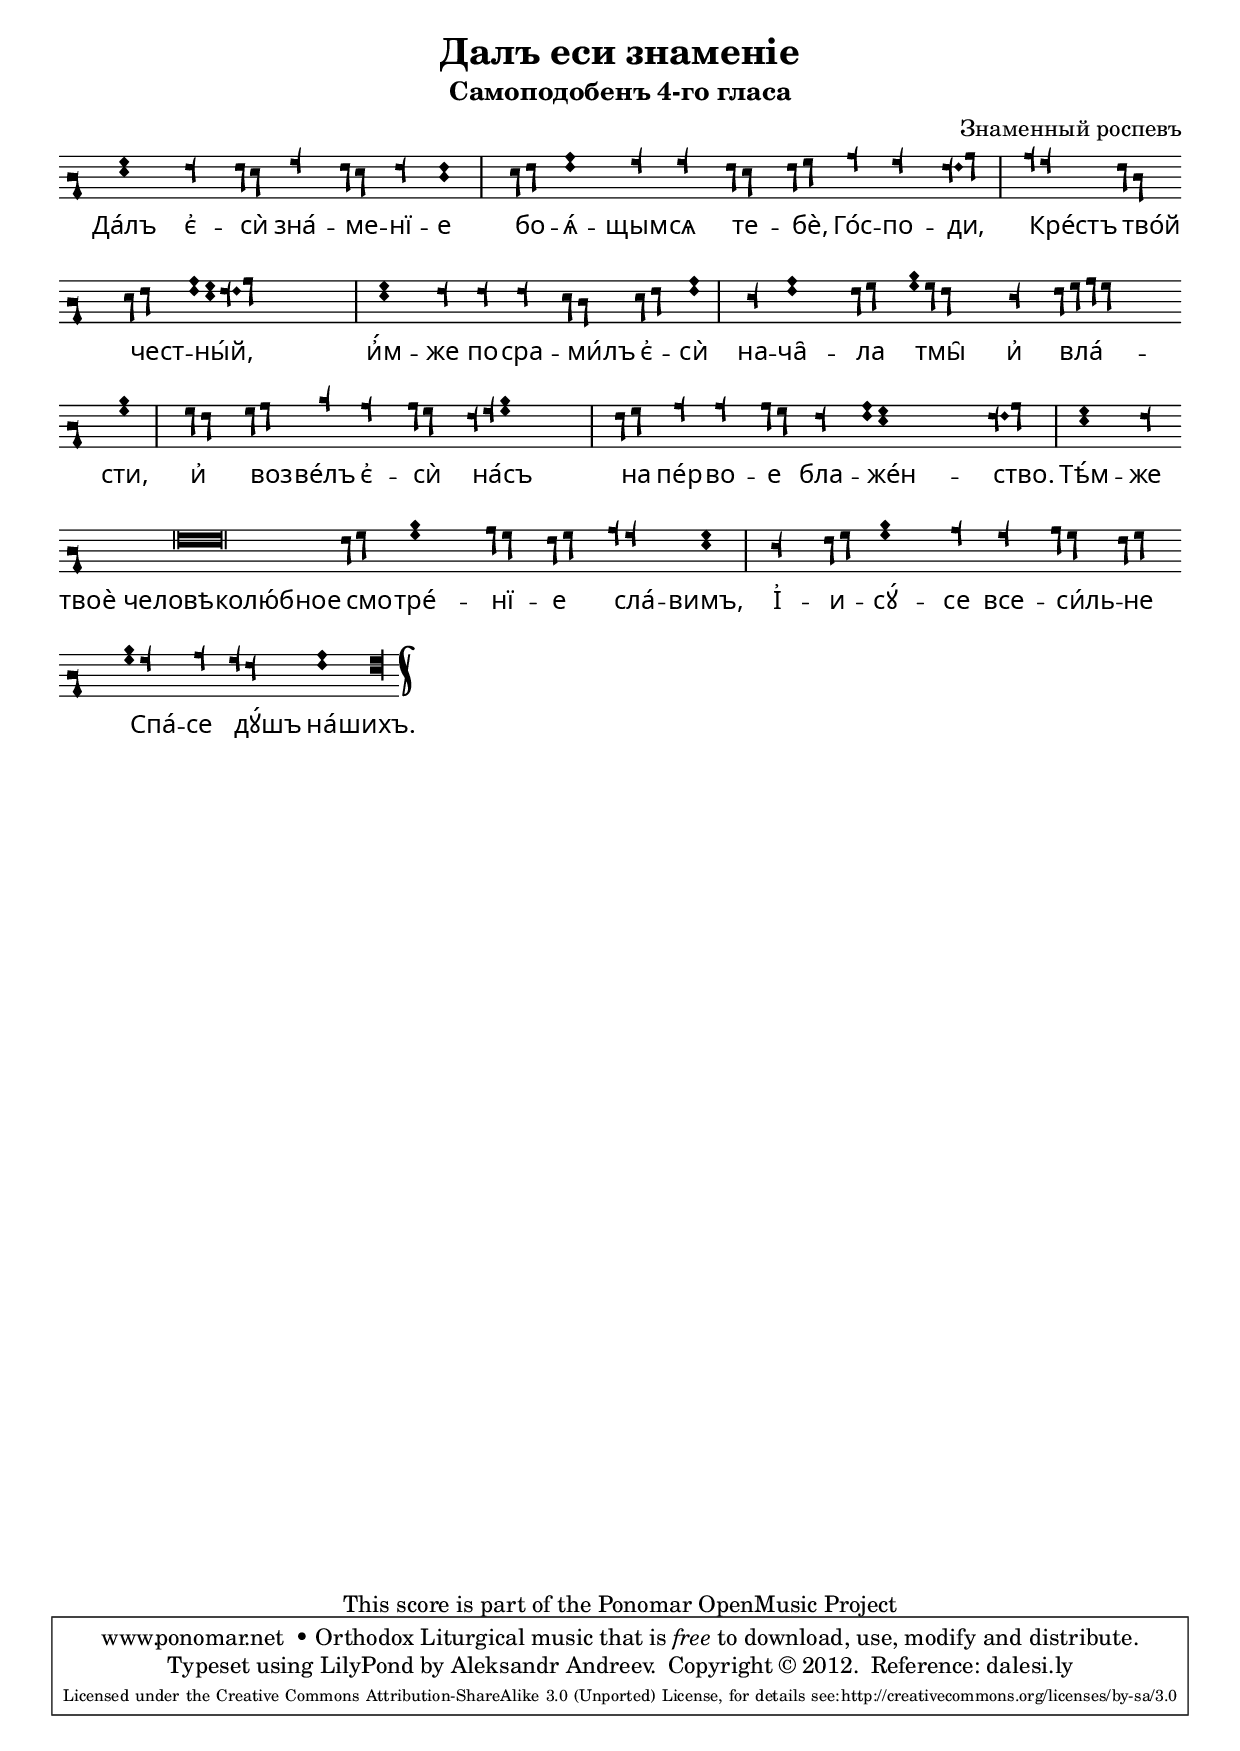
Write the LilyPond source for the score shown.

\version "2.15.9"
%\include "/home/sasha/kievan.ly"

%
% Declare head prefix shortcuts.
%
recitative = #(ly:make-duration -1 0)
final = #(ly:make-duration -2 0)

%
% Shortcuts for implementing parentheses
% used to offset optional Znamenny Fiti
%
leftparen = {
  \once \override BreathingSign #'Y-offset = #0
  \once \override BreathingSign #'text =
  #(markup #:fontsize 8 #:musicglyph "accidentals.leftparen")
  \breathe }

rightparen = {
  \once \override BreathingSign #'Y-offset = #0
  \once \override BreathingSign #'text =
  #(markup #:fontsize 8 #:musicglyph "accidentals.rightparen")
  \breathe }
  
\header {
    subtitle = "Самоподобенъ 4-го гласа"
    composer= "Знаменный роспевъ"
    title = "Далъ еси знаменіе"
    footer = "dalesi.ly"
    ponomarname = "Automelon0402"
    ponomartype = "Znamenny"
    ponomarsource = "Обиход Нотнаго Пения"
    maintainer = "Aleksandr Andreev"
    maintaineremail = "aleksandr.andreev@gmail.com"
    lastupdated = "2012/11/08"
    ponomarlang = "cu"
    ponomarcomments = ""
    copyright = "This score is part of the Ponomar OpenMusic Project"
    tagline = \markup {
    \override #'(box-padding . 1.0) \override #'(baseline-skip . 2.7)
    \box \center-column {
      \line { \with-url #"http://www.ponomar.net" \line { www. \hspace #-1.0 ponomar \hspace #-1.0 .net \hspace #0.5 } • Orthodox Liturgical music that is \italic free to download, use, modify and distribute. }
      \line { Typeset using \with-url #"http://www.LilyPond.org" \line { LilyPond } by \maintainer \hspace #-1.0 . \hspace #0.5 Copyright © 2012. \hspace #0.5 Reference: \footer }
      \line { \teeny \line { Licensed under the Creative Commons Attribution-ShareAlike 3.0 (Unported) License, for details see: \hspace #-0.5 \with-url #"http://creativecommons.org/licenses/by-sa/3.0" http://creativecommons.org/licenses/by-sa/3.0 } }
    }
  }
}

\score {
<<
\new KievanStaff {
    \new KievanVoice = "one"
     { \cadenzaOn
        \relative c' {
        \override Staff.BarLine #'extra-spacing-width = #'(0 . 2) 
	e1 e2 
	\[ e4(  d ) \]
	f2
	\[ e4(  d ) \]
	e2 d1 \bar "|"
	
	\[ d4(  e4 ) \]
	f1 f2 f
	\[ e4(  d4 ) \]
	\[ e4(  f4 ) \]
	g2 f 
	\[ e2.( g4 ) \]
	\bar "|"
	
	\[ g2(  f ) \]
	\[ e4(  c4 ) \]
	\[ d4(  e4 ) \]
	\[ f1( e e2. g4 ) \]
	\bar "|"
	
	e1 e2 e e 
	\[ d4(  c4 ) \]
	\[ d4(  e4 ) \]
	f1
	\bar "|"
	
	d2 f1
	\[ e4(  f ) \]
	\[ g1( f4  e ) \]
	d2
	\[ e4( f g  f ) \]
	g1
	\bar "|"
		
	\[ f4(  e ) \]
	\[ f4(  g ) \]
	a2 g
	\[ g4(  f ) \]
	\[ e2( f  g1 ) \]
	\bar "|"
		
	\[ e4(  f ) \]
	g2 g2 
	\[ g4(  f ) \]
	e2
	\[ f1(  e ) \]
	\[ e2.(  g4 ) \]
	\bar "|"
	
	e1 e2 e\recitative 
	\[ e4(  f ) \]
	g1
	\[ g4(  f ) \]
	\[ e4(  f ) \]
	\[ g2(  f ) \]
	e1
	
	\bar "|"
	
	d2
	\[ e4(  f ) \]
	g1 g2 f2
	\[ g4(  f ) \]
	\[ e4(  f ) \]
	\[ g1(  f2 ) \]
	g2
	
	\[ f2(  e ) \]
	f1 e\final*1/64
	\bar "k"
	} %relative
	} %voice
} % staff

\new Lyrics \lyricsto "one" {
	Да́лъ є҆ -- сѝ зна́ -- ме -- нї -- е
	бо -- ѧ́ -- щым -- сѧ те -- бѐ, Го́с -- по -- ди,
	Кре́стъ тво́й чест -- ны́й,
	и҆́м -- же по -- сра -- ми́лъ є҆ -- сѝ
	на -- ча̑ -- ла тмы̑  и҆ вла́ -- сти,
	и҆ воз -- ве́лъ є҆ -- сѝ на́съ
	на пе́р -- во -- е бла -- же́н -- ство.
	Тѣ́м -- же "твоѐ человѣколю́бное" смо -- тре́ -- нї -- е сла́ -- вимъ,
	І҆ -- и -- сꙋ́ -- се все -- си́ль -- не Спа́ -- се дꙋ́шъ на́ -- шихъ.
}

>>

\layout { 
    indent = 0.0
    ragged-last = ##t
  %  ragged-right = ##t

    \context {
      \Lyrics
    %  \override LyricSpace #'minimum-distance = #2.5
      \override LyricText #'font-size = #+1
      \override LyricText #'font-name = #"Hirmos Ponomar"
    }
    \context {
    	\Score 
        \override SpacingSpanner #'strict-note-spacing = ##t
	\override SpacingSpanner #'base-shortest-duration = #(ly:make-moment 1 1) 
	\override SpacingSpanner #'common-shortest-duration = #(ly:make-moment 1 4)
        \override SpacingSpanner #'shortest-duration-space = #1.5
    }

}
\midi {
    \context {
      \Staff
      \remove "Staff_performer"
    }
    \context {
      \Voice
      \consists "Staff_performer"      
    }
    \context {
      \Score
      tempoWholesPerMinute = #(ly:make-moment 120 2)
    }
  }
  
}
